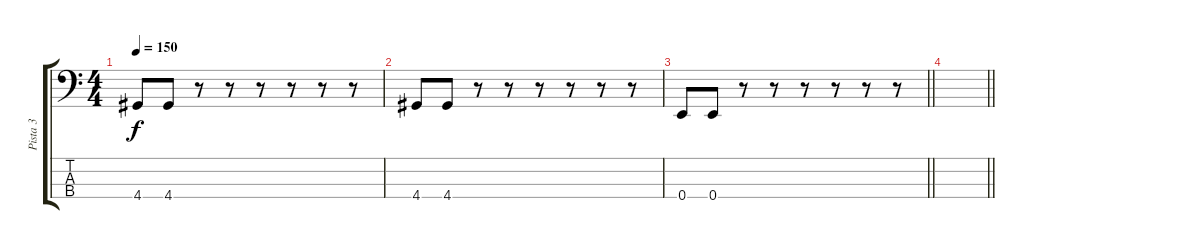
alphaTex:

\track ("Pista 3" "Pista 3") {instrument electricbassfinger}
\staff {score tabs}
\tuning (G2 D2 A1 E1) {hide}
\ts (4 4)
\tempo 150
\clef f4
\ks c
4.4.8{dy f} 4.4.8 r.8 r.8 r.8 r.8 r.8 r.8 |
4.4.8 4.4.8 r.8 r.8 r.8 r.8 r.8 r.8 |
\barLineRight lightlight
0.4.8 0.4.8 r.8 r.8 r.8 r.8 r.8 r.8 |
\barLineRight lightlight
